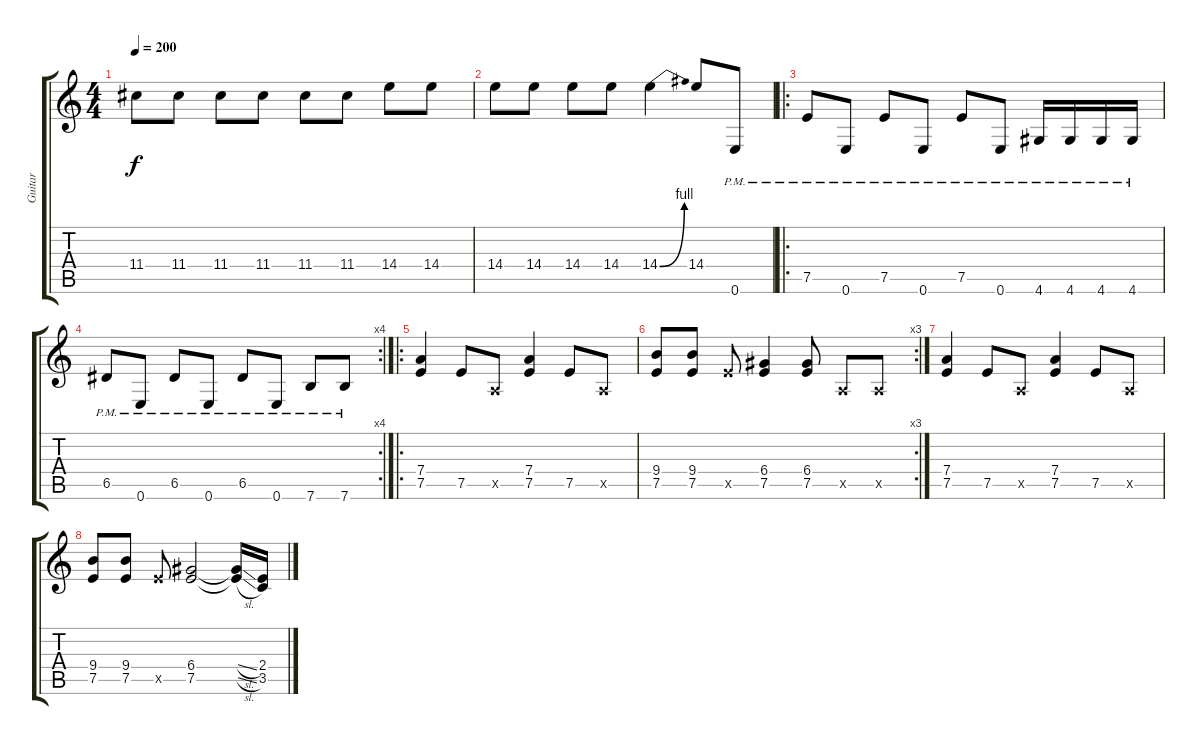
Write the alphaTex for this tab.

\track ("Guitar" "Guitar") {instrument distortionguitar}
\staff {score tabs}
\tuning (E4 B3 G3 D3 A2 E2) {hide}
\ts (4 4)
\tempo 200
\clef g2
\ks c
11.4.8{dy f} 11.4.8 11.4.8 11.4.8 11.4.8 11.4.8 14.4.8 14.4.8 |
14.4.8 14.4.8 14.4.8 14.4.8 14.4{be (bend 0 0 60 4)}.4 14.4.8 0.6{pm}.8 |
\ro
7.5{pm}.8 0.6{pm}.8 7.5{pm}.8 0.6{pm}.8 7.5{pm}.8 0.6{pm}.8 4.6{pm}.16 4.6{pm}.16 4.6{pm}.16 4.6{pm}.16 |
\rc 4
6.5{pm}.8 0.6{pm}.8 6.5{pm}.8 0.6{pm}.8 6.5{pm}.8 0.6{pm}.8 7.6{pm}.8 7.6{pm}.8 |
\ro
(7.4 7.5).4 7.5.8 0.5{x}.8 (7.4 7.5).4 7.5.8 0.5{x}.8 |
\rc 3
(9.4 7.5).8 (9.4 7.5).8 7.5{x}.8 (6.4 7.5).4 (6.4 7.5).8 0.5{x}.8 0.5{x}.8 |
(7.4 7.5).4 7.5.8 0.5{x}.8 (7.4 7.5).4 7.5.8 0.5{x}.8 |
(9.4 7.5).8 (9.4 7.5).8 7.5{x}.8 (6.4 7.5).2 (6.4{sl t} 7.5{sl t}).16 (2.4 3.5).16
